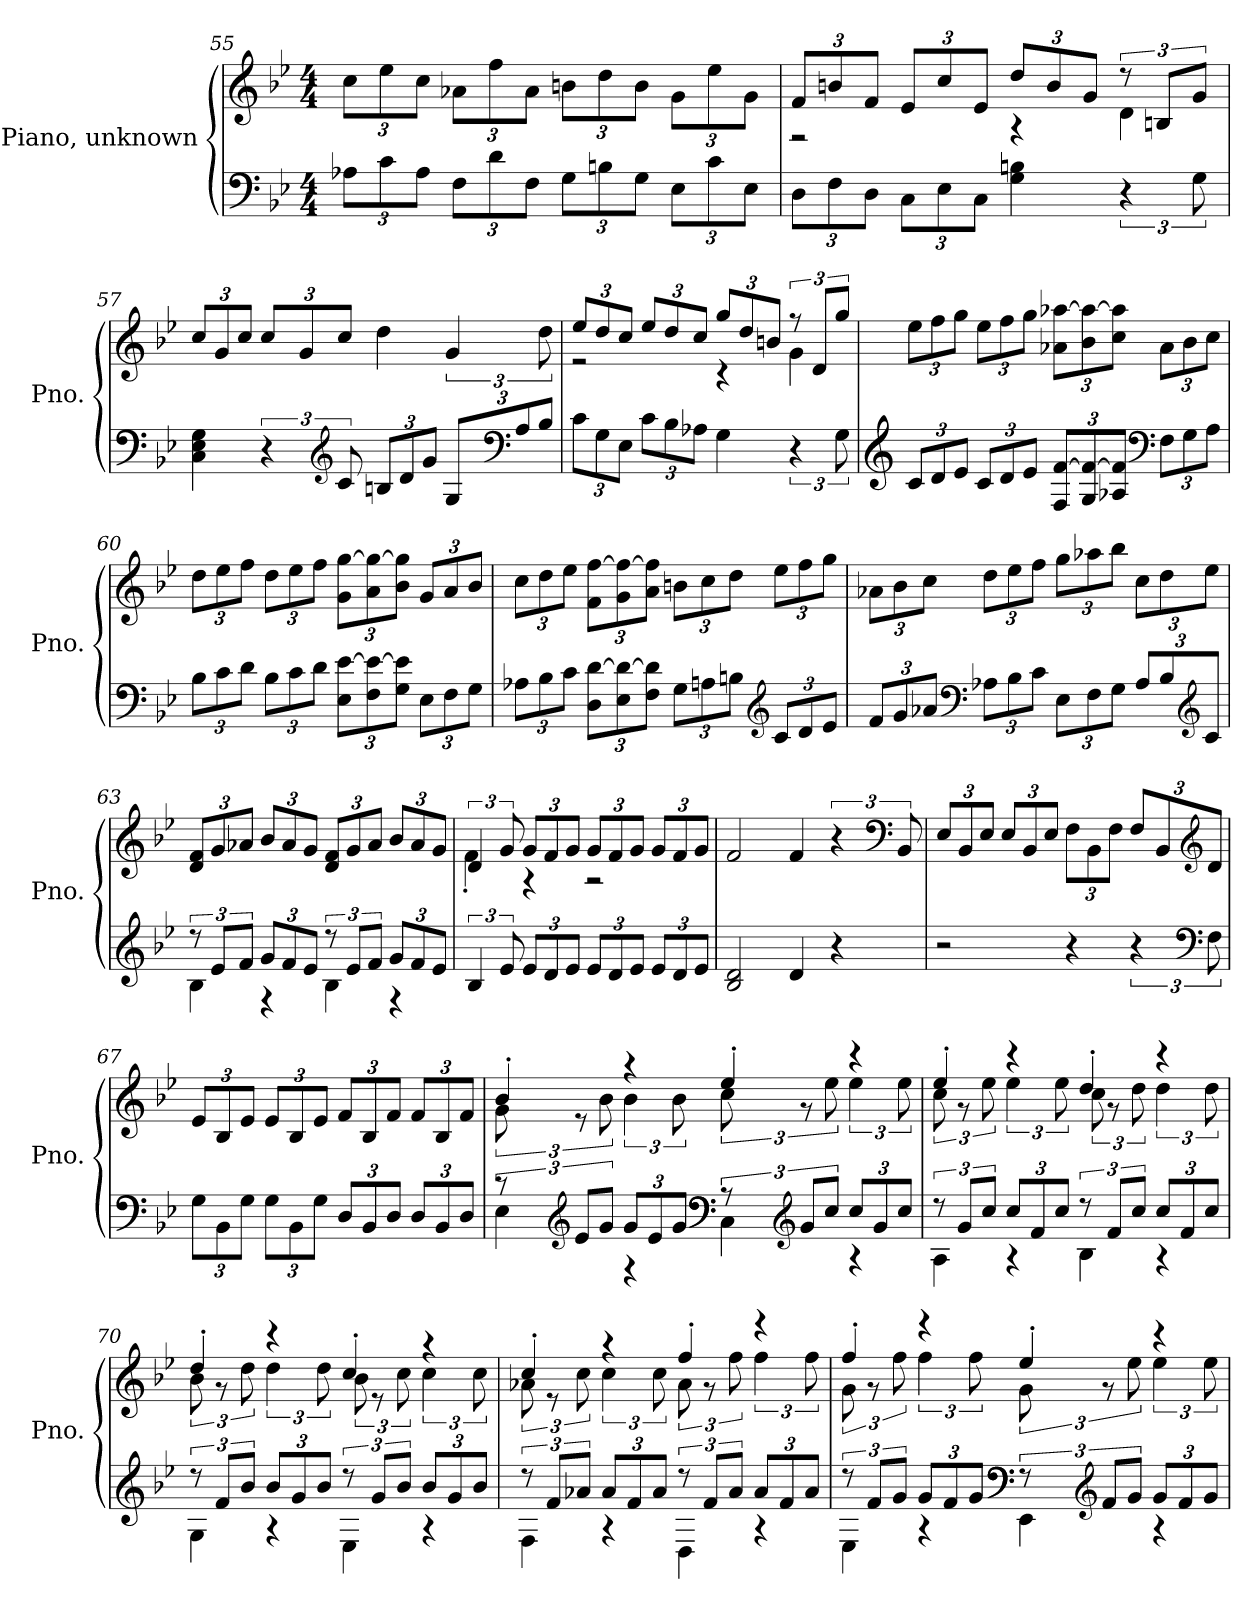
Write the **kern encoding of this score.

**kern	**kern
*part1	*part1
*staff2	*staff1
*I"Piano, unknown	*
*I'Pno.	*
!!LO:LB:g=z
*clefF4	*clefG2
*k[b-e-]	*k[b-e-]
*M4/4	*M4/4
*Xbrackettup	*Xbrackettup
=55	=55
12A-X\L	12cc\L
12c\	12ee-\
12A-\J	12cc\J
12F\L	12a-X\L
12d\	12ff\
12F\J	12a-\J
12G\L	12bn\L
12Bn\	12dd\
12G\J	12b\J
12E-\L	12g\L
12c\	12ee-\
12E-\J	12g\J
=56	=56
*	*^
12D\L	12f/L	2r
12F\	12bn/	.
12D\J	12f/J	.
12C\L	12e-/L	.
12E-\	12cc/	.
12C\J	12e-/J	.
4G\ 4Bn\	12dd/L	4r
.	12b/	.
.	12g/J	.
*brackettup	*brackettup	*
6r	12r	4d\
.	12Bn/L	.
12G\	12g/J	.
*	*v	*v
=57	=57
*	*Xbrackettup
4C\ 4E-\ 4G\	12cc/L
.	12g/
.	12cc/J
6r	12cc/L
.	12g/
*clefG2	*
12c/	12cc/J
*Xbrackettup	*
12Bn/L	4dd\
12d/	.
12g/J	.
*	*brackettup
12G/L	6g/
*clefF4	*
12A/	.
12B/J	12dd\
!!LO:LB:g=z
=58	=58
*	*Xbrackettup
*	*^
12c\L	12ee-/L	2r
12G\	12dd/	.
12E-\J	12cc/J	.
12c\L	12ee-/L	.
12B-\	12dd/	.
12A-X\J	12cc/J	.
4G\	12gg/L	4r
.	12dd/	.
.	12bn/J	.
*brackettup	*brackettup	*
6r	12r	4g\
.	12d/L	.
12G\	12gg/J	.
*	*v	*v
=59	=59
*clefG2	*
*Xbrackettup	*Xbrackettup
12c/L	12ee-\L
12d/	12ff\
12e-/J	12gg\J
12c/L	12ee-\L
12d/	12ff\
12e-/J	12gg\J
12F/ [12f/L	12a-X\ [12aa-X\L
12G/ 12f/_	12b-\ 12aa-\_
12A-X/ 12f/]J	12cc\ 12aa-\]J
*clefF4	*
12F\L	12a-\L
12G\	12b-\
12A-\J	12cc\J
!!LO:LB:g=z
=60	=60
12B-\L	12dd\L
12c\	12ee-\
12d\J	12ff\J
12B-\L	12dd\L
12c\	12ee-\
12d\J	12ff\J
12E-\ [12e-\L	12g\ [12gg\L
12F\ 12e-\_	12a\ 12gg\_
12G\ 12e-\]J	12b-\ 12gg\]J
12E-\L	12g/L
12F\	12a/
12G\J	12b-/J
=61	=61
12A-X\L	12cc\L
12B-\	12dd\
12c\J	12ee-\J
12D\ [12d\L	12f\ [12ff\L
12E-\ 12d\_	12g\ 12ff\_
12F\ 12d\]J	12a\ 12ff\]J
12G\L	12bn\L
12An\	12cc\
12Bn\J	12dd\J
*clefG2	*
12c/L	12ee-\L
12d/	12ff\
12e-/J	12gg\J
!!LO:LB:g=z
=62	=62
12f/L	12a-X\L
12g/	12b-\
12a-X/J	12cc\J
*clefF4	*
12A-X\L	12dd\L
12B-\	12ee-\
12c\J	12ff\J
12E-\L	12gg\L
12F\	12aa-X\
12G\J	12bb-\J
12A-/L	12cc\L
12B-/	12dd\
*clefG2	*
12c/J	12ee-\J
=63	=63
*brackettup	*
*^	*
12r	4B-\	12d/ 12f/L
12e-/L	.	12g/
12f/J	.	12a-X/J
*Xbrackettup	*	*
12g/L	4r	12b-/L
12f/	.	12a-/
12e-/J	.	12g/J
*brackettup	*	*
12r	4B-\	12d/ 12f/L
12e-/L	.	12g/
12f/J	.	12a-/J
*Xbrackettup	*	*
12g/L	4r	12b-/L
12f/	.	12a-/
12e-/J	.	12g/J
*v	*v	*
=64	=64
*brackettup	*brackettup
*	*^
6B-/	6d/	4f'\
12e-/	12g/	.
*Xbrackettup	*Xbrackettup	*
12e-/L	12g/L	4r
12d/	12f/	.
12e-/J	12g/J	.
12e-/L	12g/L	2r
12d/	12f/	.
12e-/J	12g/J	.
12e-/L	12g/L	.
12d/	12f/	.
12e-/J	12g/J	.
*	*v	*v
!!LO:PB:g=z
=65	=65
2B-/ 2d/	2f/
4d/	4f/
*	*brackettup
4r	6r
*	*clefF4
.	12BB-/
=66	=66
*	*Xbrackettup
2r	12E-/L
.	12BB-/
.	12E-/J
.	12E-/L
.	12BB-/
.	12E-/J
4r	12F\L
.	12BB-\
.	12F\J
*brackettup	*
6r	12F/L
.	12BB-/
*clefF4	*clefG2
12F\	12d/J
=67	=67
*Xbrackettup	*
12G\L	12e-/L
12BB-\	12B-/
12G\J	12e-/J
12G\L	12e-/L
12BB-\	12B-/
12G\J	12e-/J
12D/L	12f/L
12BB-/	12B-/
12D/J	12f/J
12D/L	12f/L
12BB-/	12B-/
12D/J	12f/J
!!LO:LB:g=z
=68	=68
*	*^
*brackettup	*	*brackettup
*^	*	*
12r	4E-\	4b-'/	12g\
*clefG2	*	*	*
12e-/L	.	.	12r
12g/J	.	.	12b-\
*Xbrackettup	*	*	*
12g/L	4r	4r	6b-\
12e-/	.	.	.
12g/J	.	.	12b-\
*clefF4	*	*	*
*brackettup	*	*	*
12r	4C\	4ee-'/	12cc\
*clefG2	*	*	*
12g/L	.	.	12r
12cc/J	.	.	12ee-\
*Xbrackettup	*	*	*
12cc/L	4r	4r	6ee-\
12g/	.	.	.
12cc/J	.	.	12ee-\
=69	=69	=69	=69
*brackettup	*	*	*
12r	4A\	4ee-'/	12cc\
12g/L	.	.	12r
12cc/J	.	.	12ee-\
*Xbrackettup	*	*	*
12cc/L	4r	4r	6ee-\
12f/	.	.	.
12cc/J	.	.	12ee-\
*brackettup	*	*	*
12r	4B-\	4dd'/	12cc\
12f/L	.	.	12r
12cc/J	.	.	12dd\
*Xbrackettup	*	*	*
12cc/L	4r	4r	6dd\
12f/	.	.	.
12cc/J	.	.	12dd\
=70	=70	=70	=70
*brackettup	*	*	*
12r	4G\	4dd'/	12b-\
12f/L	.	.	12r
12b-/J	.	.	12dd\
*Xbrackettup	*	*	*
12b-/L	4r	4r	6dd\
12g/	.	.	.
12b-/J	.	.	12dd\
*brackettup	*	*	*
12r	4E-\	4cc'/	12b-\
12g/L	.	.	12r
12b-/J	.	.	12cc\
*Xbrackettup	*	*	*
12b-/L	4r	4r	6cc\
12g/	.	.	.
12b-/J	.	.	12cc\
!!LO:LB:g=z	!!
=71	=71	=71	=71
*brackettup	*	*	*
12r	4F\	4cc'/	12a-X\
12f/L	.	.	12r
12a-X/J	.	.	12cc\
*Xbrackettup	*	*	*
12a-/L	4r	4r	6cc\
12f/	.	.	.
12a-/J	.	.	12cc\
*brackettup	*	*	*
12r	4D\	4ff'/	12a-\
12f/L	.	.	12r
12a-/J	.	.	12ff\
*Xbrackettup	*	*	*
12a-/L	4r	4r	6ff\
12f/	.	.	.
12a-/J	.	.	12ff\
=72	=72	=72	=72
*brackettup	*	*	*
12r	4E-\	4ff'/	12g\
12f/L	.	.	12r
12g/J	.	.	12ff\
*Xbrackettup	*	*	*
12g/L	4r	4r	6ff\
12f/	.	.	.
12g/J	.	.	12ff\
*clefF4	*	*	*
*brackettup	*	*	*
12r	4EE-\	4ee-'/	12g\
*clefG2	*	*	*
12f/L	.	.	12r
12g/J	.	.	12ee-\
*Xbrackettup	*	*	*
12g/L	4r	4r	6ee-\
12f/	.	.	.
12g/J	.	.	12ee-\
*v	*v	*	*
*	*v	*v
=	=
*-	*-
